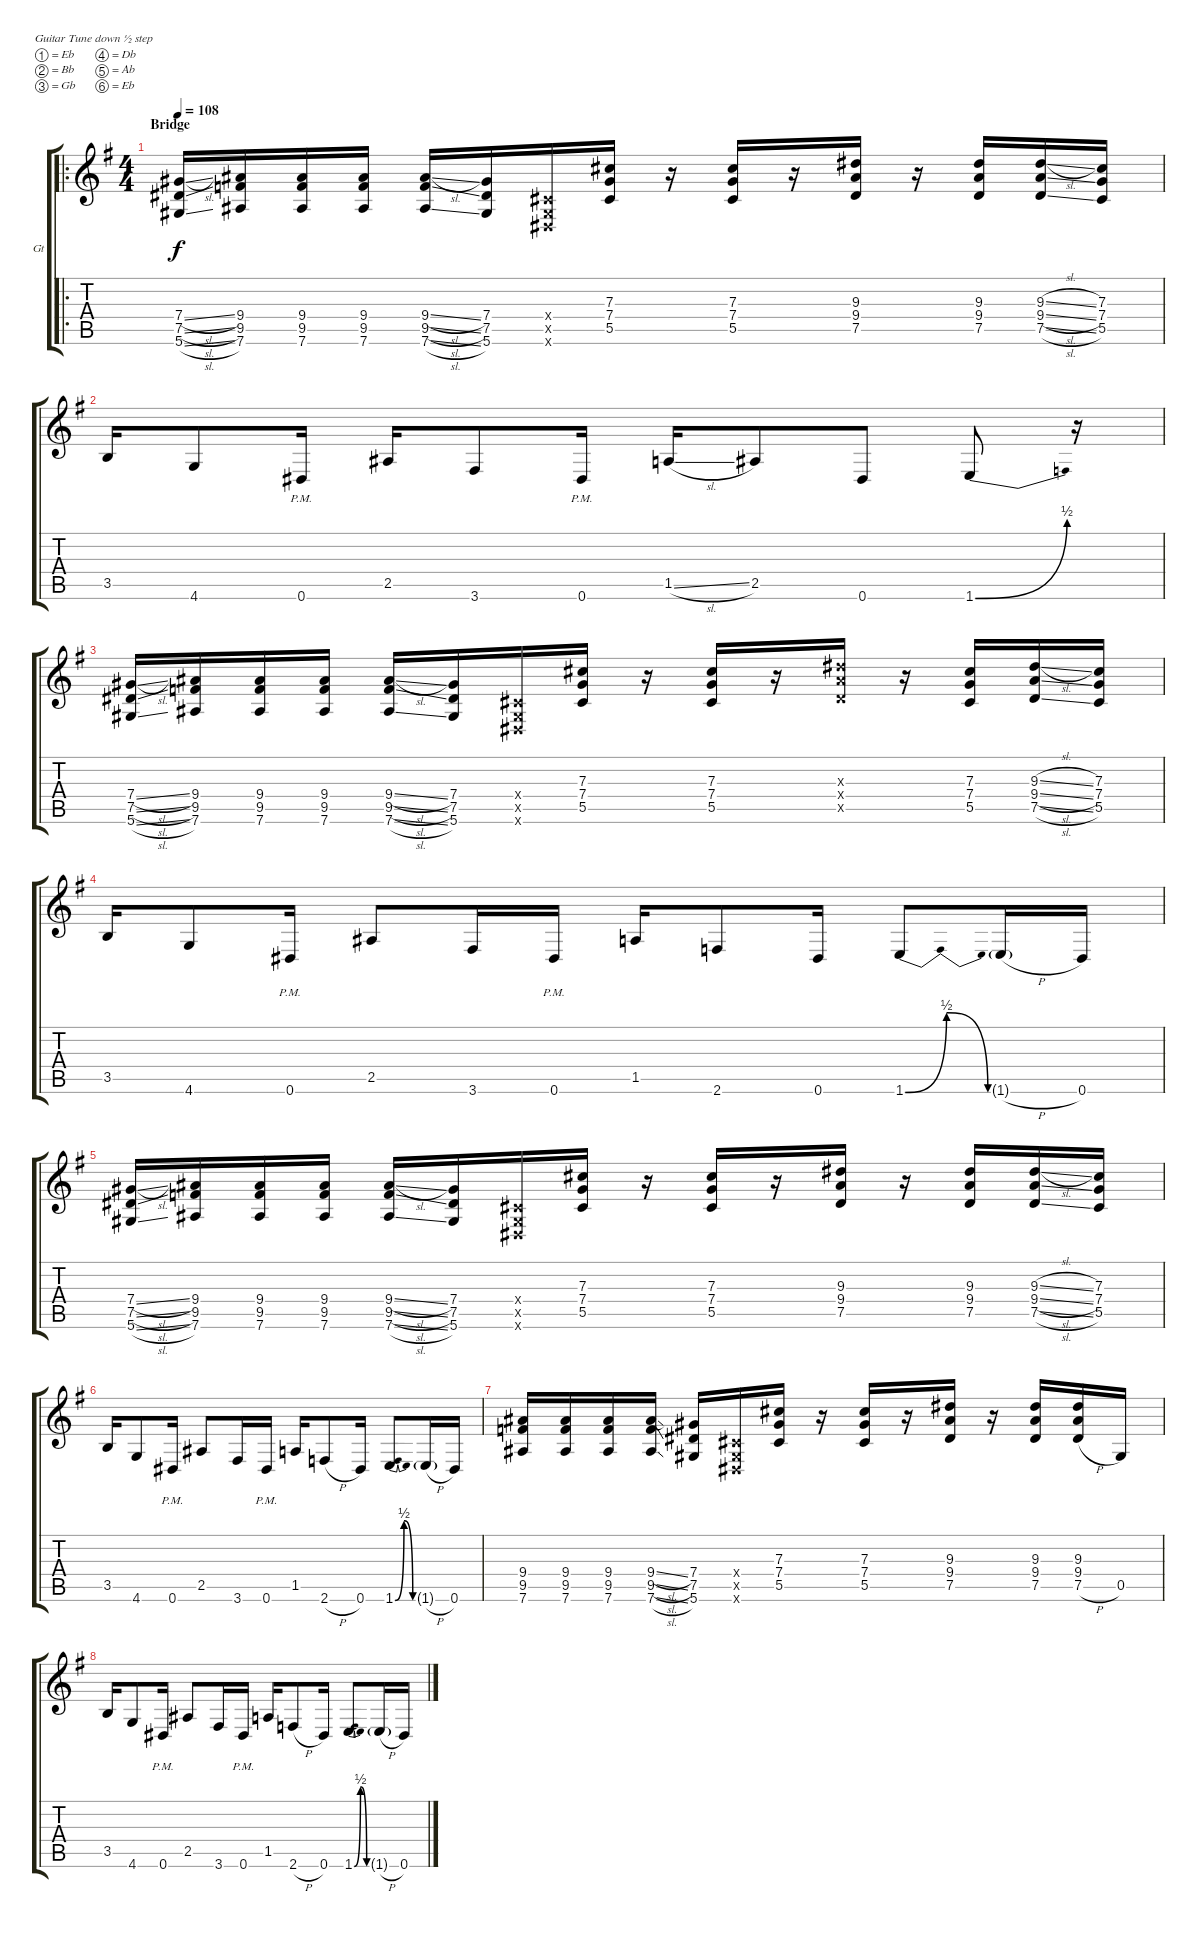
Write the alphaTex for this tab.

\defaultSystemsLayout 4
\bracketExtendMode groupsimilarinstruments
\firstSystemTrackNameOrientation horizontal
\otherSystemsTrackNameOrientation horizontal
\track ("2 Guitar" "Gt") {instrument distortionguitar}
\staff {score tabs}
\tuning (Eb4 Bb3 Gb3 Db3 Ab2 Eb2)
\ro
\ts (4 4)
\section ("" "Bridge")
\tempo 108
\clef g2
\scale
1.05549
\ks g
(5.6{sl} 7.5{sl} 7.4{sl}).16{dy f} (7.6 9.5 9.4).16 (7.6 9.5 9.4).16 (7.6 9.5 9.4).16 (7.6{sl} 9.5{sl} 9.4{sl}).16 (5.6 7.5 7.4).16 (0.6{x} 0.5{x} 0.4{x}).16 (5.5 7.4 7.3).16 r.16 (5.5 7.4 7.3).16 r.16 (7.5 9.4 9.3).16 r.16 (7.5 9.4 9.3).16 (7.5{sl} 9.4{sl} 9.3{sl}).16 (5.5 7.4 7.3).16 |
\scale
0.944515 3.5.16 4.6.8 0.6{pm}.16 2.5.16 3.6.8 0.6{pm}.16 1.5{sl}.16 2.5.8 0.6.8 1.6{be (bend 0 0 14.399999999999999 2)}.8 r.16 |
\scale
1.05549 (5.6{sl} 7.5{sl} 7.4{sl}).16 (7.6 9.5 9.4).16 (7.6 9.5 9.4).16 (7.6 9.5 9.4).16 (7.6{sl} 9.5{sl} 9.4{sl}).16 (5.6 7.5 7.4).16 (0.6{x} 0.5{x} 0.4{x}).16 (5.5 7.4 7.3).16 r.16 (5.5 7.4 7.3).16 r.16 (7.5{x} 9.4{x} 9.3{x}).16 r.16 (5.5 7.4 7.3).16 (7.5{sl} 9.4{sl} 9.3{sl}).16 (5.5 7.4 7.3).16 |
\scale
0.944515 3.5.16 4.6.8 0.6{pm}.16 2.5.8 3.6.16 0.6{pm}.16 1.5.16 2.6.8 0.6.16 1.6{be (bendrelease 0 0 11.4 2 20.4 2 30 0)}.8 1.6{h g}.16 0.6.16 |
\scale
1.05549 (5.6{sl} 7.5{sl} 7.4{sl}).16 (7.6 9.5 9.4).16 (7.6 9.5 9.4).16 (7.6 9.5 9.4).16 (7.6{sl} 9.5{sl} 9.4{sl}).16 (5.6 7.5 7.4).16 (0.6{x} 0.5{x} 0.4{x}).16 (5.5 7.4 7.3).16 r.16 (5.5 7.4 7.3).16 r.16 (7.5 9.4 9.3).16 r.16 (7.5 9.4 9.3).16 (7.5{sl} 9.4{sl} 9.3{sl}).16 (5.5 7.4 7.3).16 |
\scale
0.944515 3.5.16 4.6.8 0.6{pm}.16 2.5.8 3.6.16 0.6{pm}.16 1.5.16 2.6{h}.8 0.6.16 1.6{be (bendrelease 0 0 11.4 2 20.4 2 30 0)}.8 1.6{h g}.16 0.6.16 |
\scale
1.05549 (7.6 9.5 9.4).16 (7.6 9.5 9.4).16 (7.6 9.5 9.4).16 (7.6{sl} 9.5{sl} 9.4{sl}).16 (5.6 7.5 7.4).16 (0.6{x} 0.5{x} 0.4{x}).16 (5.5 7.4 7.3).16 r.16 (5.5 7.4 7.3).16 r.16 (7.5 9.4 9.3).16 r.16 (7.5 9.4 9.3).16 (7.5{h} 9.4 9.3).16 0.5.16 |
\scale
0.944515 3.5.16 4.6.8 0.6{pm}.16 2.5.8 3.6.16 0.6{pm}.16 1.5.16 2.6{h}.8 0.6.16 1.6{be (bendrelease 0 0 11.4 2 20.4 2 30 0)}.8 1.6{h g}.16 0.6.16
